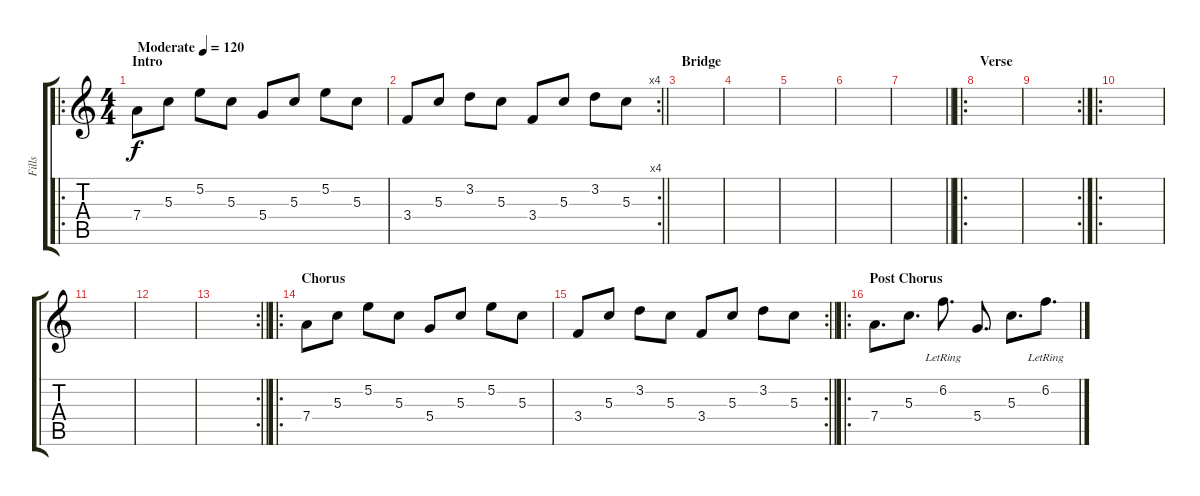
\track ("Fills" "Fills") {instrument electricguitarclean}
\staff {score tabs}
\tuning (E4 B3 G3 D3 A2 E2) {hide}
\ro
\ts (4 4)
\section ("" "Intro")
\tempo (120 "Moderate")
\clef g2
\ks c
7.4.8{dy f instrument electricguitarclean} 5.3.8 5.2.8 5.3.8 5.4.8 5.3.8 5.2.8 5.3.8 |
\rc 4
\barLineRight lightlight
3.4.8 5.3.8 3.2.8 5.3.8 3.4.8 5.3.8 3.2.8 5.3.8 |
\section ("" "Bridge")
|
|
|
|
\barLineRight lightlight
|
\ro
\section ("" "Verse")
|
\rc 2
|
\ro
|
|
|
\rc 2
\barLineRight lightlight
|
\ro
\section ("" "Chorus")
7.4.8 5.3.8 5.2.8 5.3.8 5.4.8 5.3.8 5.2.8 5.3.8 |
\rc 2
\barLineRight lightlight
3.4.8 5.3.8 3.2.8 5.3.8 3.4.8 5.3.8 3.2.8 5.3.8 |
\ro
\section ("" "Post Chorus")
7.4.8{d} 5.3.8{d} 6.2{lr}.8{d} 5.4.8{d} 5.3.8{d} 6.2{lr}.8{d}
